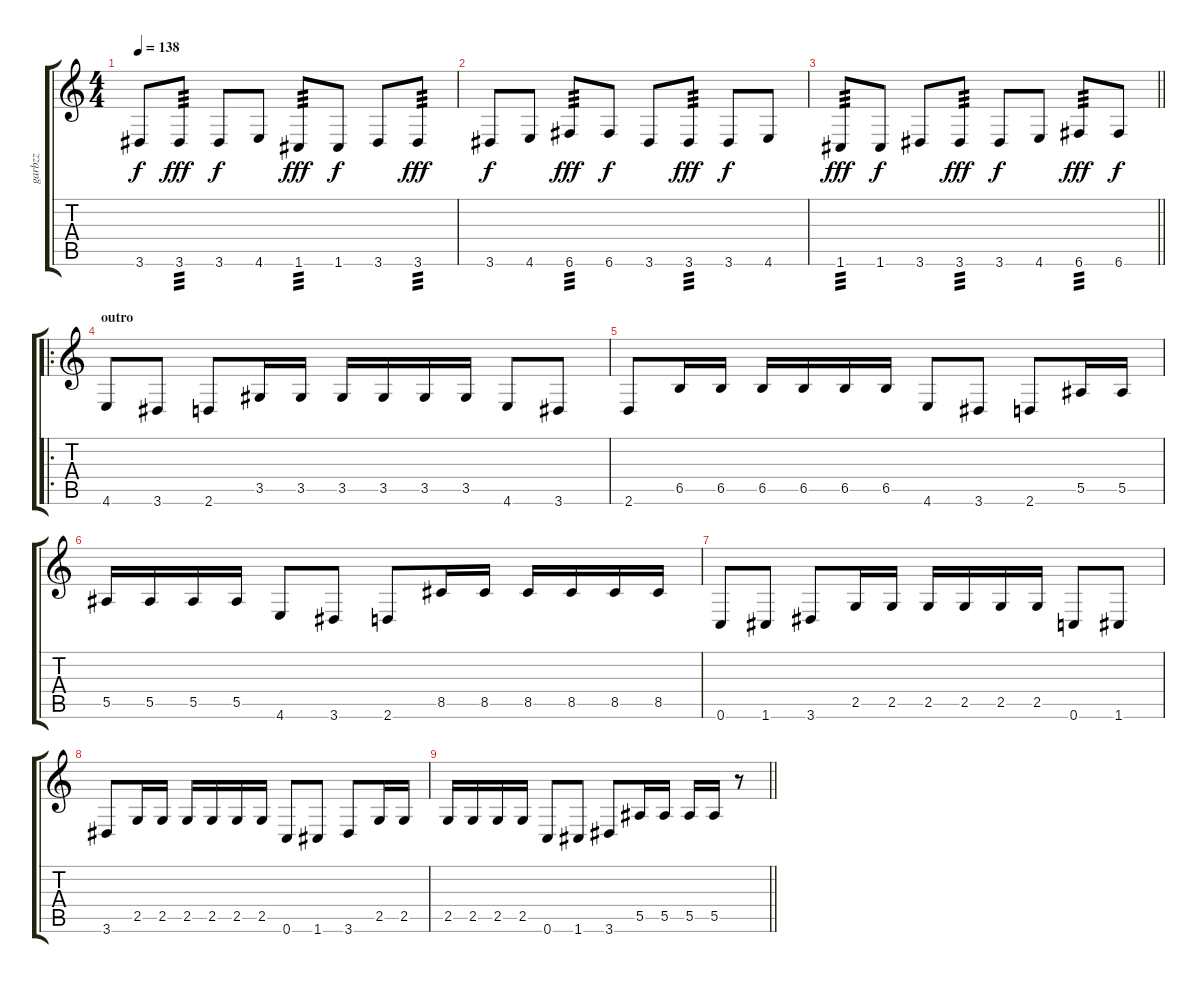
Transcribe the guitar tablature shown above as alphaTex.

\track ("garbzz" "garbzz") {instrument overdrivenguitar}
\staff {score tabs}
\tuning (C4 G3 Eb3 Bb2 F2 C2) {hide}
\ts (4 4)
\tempo 138
\clef g2
\ks c
3.6.8{dy f} 3.6.8{tp 3 dy fff} 3.6.8{dy f} 4.6.8 1.6.8{tp 3 dy fff} 1.6.8{dy f} 3.6.8 3.6.8{tp 3 dy fff} |
3.6.8{dy f} 4.6.8 6.6.8{tp 3 dy fff} 6.6.8{dy f} 3.6.8 3.6.8{tp 3 dy fff} 3.6.8{dy f} 4.6.8 |
\barLineRight lightlight
1.6.8{tp 3 dy fff} 1.6.8{dy f} 3.6.8 3.6.8{tp 3 dy fff} 3.6.8{dy f} 4.6.8 6.6.8{tp 3 dy fff} 6.6.8{dy f} |
\ro
\section ("" "outro")
4.6.8 3.6.8 2.6.8 3.5.16 3.5.16 3.5.16 3.5.16 3.5.16 3.5.16 4.6.8 3.6.8 |
2.6.8 6.5.16 6.5.16 6.5.16 6.5.16 6.5.16 6.5.16 4.6.8 3.6.8 2.6.8 5.5.16 5.5.16 |
5.5.16 5.5.16 5.5.16 5.5.16 4.6.8 3.6.8 2.6.8 8.5.16 8.5.16 8.5.16 8.5.16 8.5.16 8.5.16 |
0.6.8 1.6.8 3.6.8 2.5.16 2.5.16 2.5.16 2.5.16 2.5.16 2.5.16 0.6.8 1.6.8 |
3.6.8 2.5.16 2.5.16 2.5.16 2.5.16 2.5.16 2.5.16 0.6.8 1.6.8 3.6.8 2.5.16 2.5.16 |
\barLineRight lightlight
2.5.16 2.5.16 2.5.16 2.5.16 0.6.8 1.6.8 3.6.8 5.5.16 5.5.16 5.5.16 5.5.16 r.8
